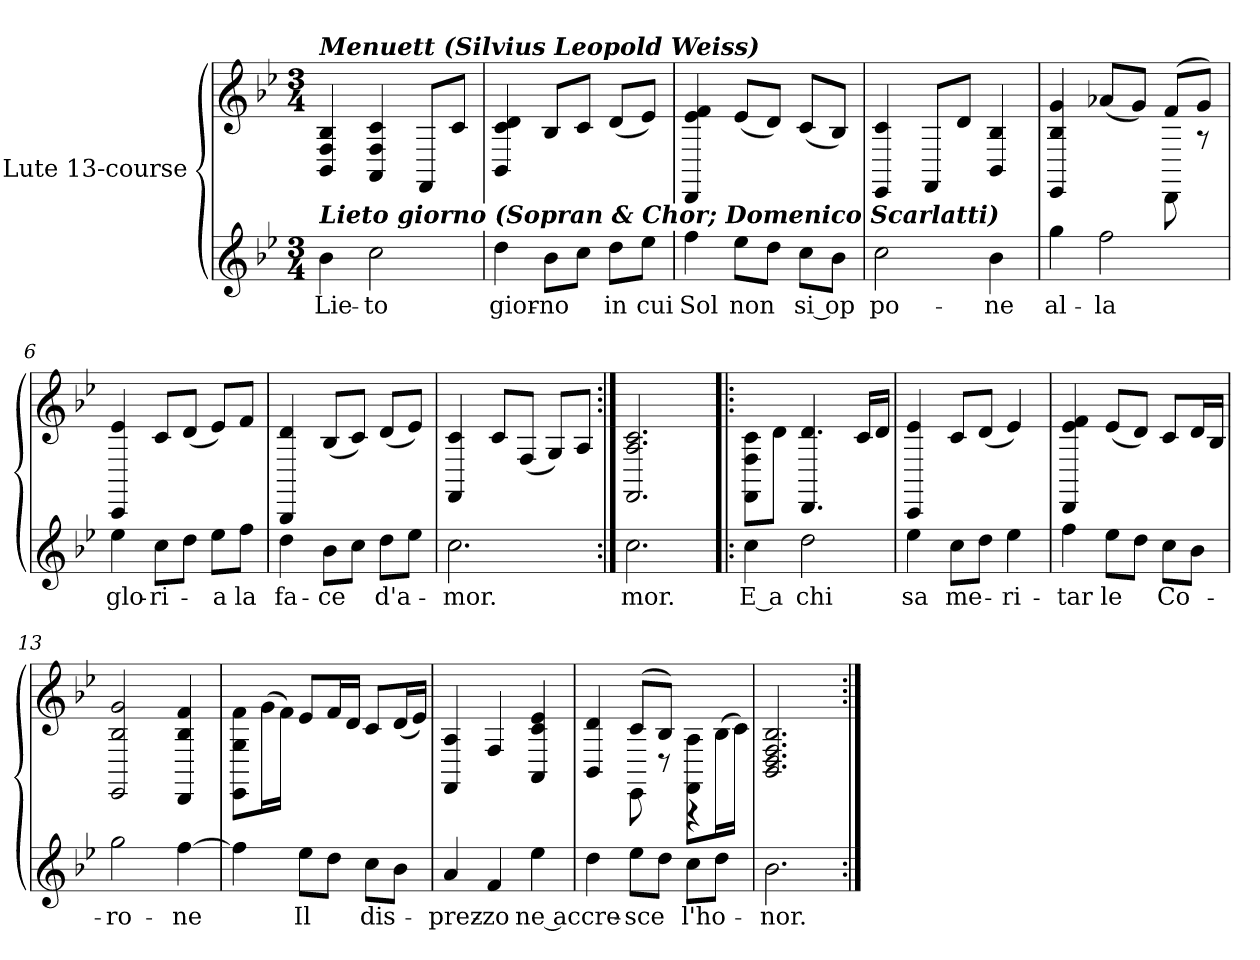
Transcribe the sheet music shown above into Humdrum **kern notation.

**kern	**text	**kern
*part2	*part2	*part1
*staff2	*staff2	*staff1
*	*	*I"Lute 13-course
*	*	*stria6
*clefG2	*	*
*k[b-e-]	*	*k[b-e-]
*M3/4	*	*M3/4
=1	=1	=1
!	!	!LO:TX:a:Bi:t=Menuett (Silvius Leopold Weiss)
!LO:TX:a:Bi:t=Lieto giorno (Sopran & Chor; Domenico Scarlatti)	!	!
4b-\	Lie-	4BB- 4F 4B-
2cc\	-to	4AA 4F 4c
.	.	8FFL
.	.	8cJ
=2	=2	=2
4dd\	gior-	4BB- 4c 4d
8b-\L	-no	8B-L
8cc\J	.	8cJ
8dd\L	in	(8dL
8ee-\J	cui	8e-J)
=3	=3	=3
4ff\	Sol	4DD 4e- 4f
8ee-\L	non	(8e-L
8dd\J	.	8dJ)
8cc\L	si op	(8cL
8b-\J	.	8B-J)
=4	=4	=4
2cc\	-po-	4EE- 4c
.	.	8FFL
.	.	8dJ
4b-\	-ne	4BB- 4B-
!!LO:LB:g=z
=5	=5	=5
*	*	*^
4gg\	al-	4EE- 4B- 4g	2ryy
2ff\	-la	(8a-L	.
.	.	8gJ)	.
.	.	(8fL	8DD
.	.	8gJ)	8r
*	*	*v	*v
=6	=6	=6
4ee-\	glo-	4CC 4e-
8cc\L	-ri-	8cL
8dd\J	.	(8dJ
8ee-\L	-a	8e-L)
8ff\J	la	8fJ
=7	=7	=7
4dd\	fa-	4BBB- 4d
8b-\L	-ce	(8B-L
8cc\J	.	8cJ)
8dd\L	d'a-	(8dL
8ee-\J	.	8e-J)
=8	=8	=8
2.cc\	-mor.	4FF 4c
.	.	8cL
.	.	(8FJ
.	.	8GL)
.	.	8AJ
=9:|!	=9:|!	=9:|!
2.cc\	-mor.	2.FF 2.A 2.c
!!LO:LB:g=z
=10!|:	=10!|:	=10!|:
4cc\	E a	8FF\ 8F\ 8c\L
.	.	8dJ
2dd\	chi	4.DD 4.d
.	.	16cLL
.	.	16dJJ
=11	=11	=11
4ee-\	sa	4CC 4e-
8cc\L	me-	8cL
8dd\J	.	(8dJ
4ee-\	-ri-	4e-)
=12	=12	=12
4ff\	-tar	4DD 4e- 4f
8ee-\L	le	(8e-L
8dd\J	.	8dJ)
8cc\L	Co-	8cL
8b-\J	.	16dL
.	.	16B-JJ
=13	=13	=13
2gg\	-ro-	2EE- 2B- 2g
[4ff\	-ne	4DD 4B- 4f
=14	=14	=14
4ff\]	.	8EE-\ 8G\ 8f\L
.	.	(16gL
.	.	16fJJ)
8ee-\L	Il	8e-L
8dd\J	.	16fL
.	.	16dJJ
8cc\L	dis-	8cL
8b-\J	.	(16dL
.	.	16e-JJ)
!!LO:LB:g=z
=15	=15	=15
4a/	-prez-	4FF 4A
4f/	-zo	4F
4ee-\	ne ac	4AA 4c 4e-
=16	=16	=16
*	*	*^
4dd\	-cre-	4BB- 4d	4ryy
8ee-\L	-sce	(8cL	8EE-
8dd\J	.	8B-J)	8r
8cc\L	l'ho-	8FF\ 8A\L	4r
8dd\J	.	(16B-L	.
.	.	16cJJ)	.
*	*	*v	*v
=17	=17	=17
2.b-\	-nor.	2.BB- 2.D 2.F 2.B-
=:|!	=:|!	=:|!
*-	*-	*-
